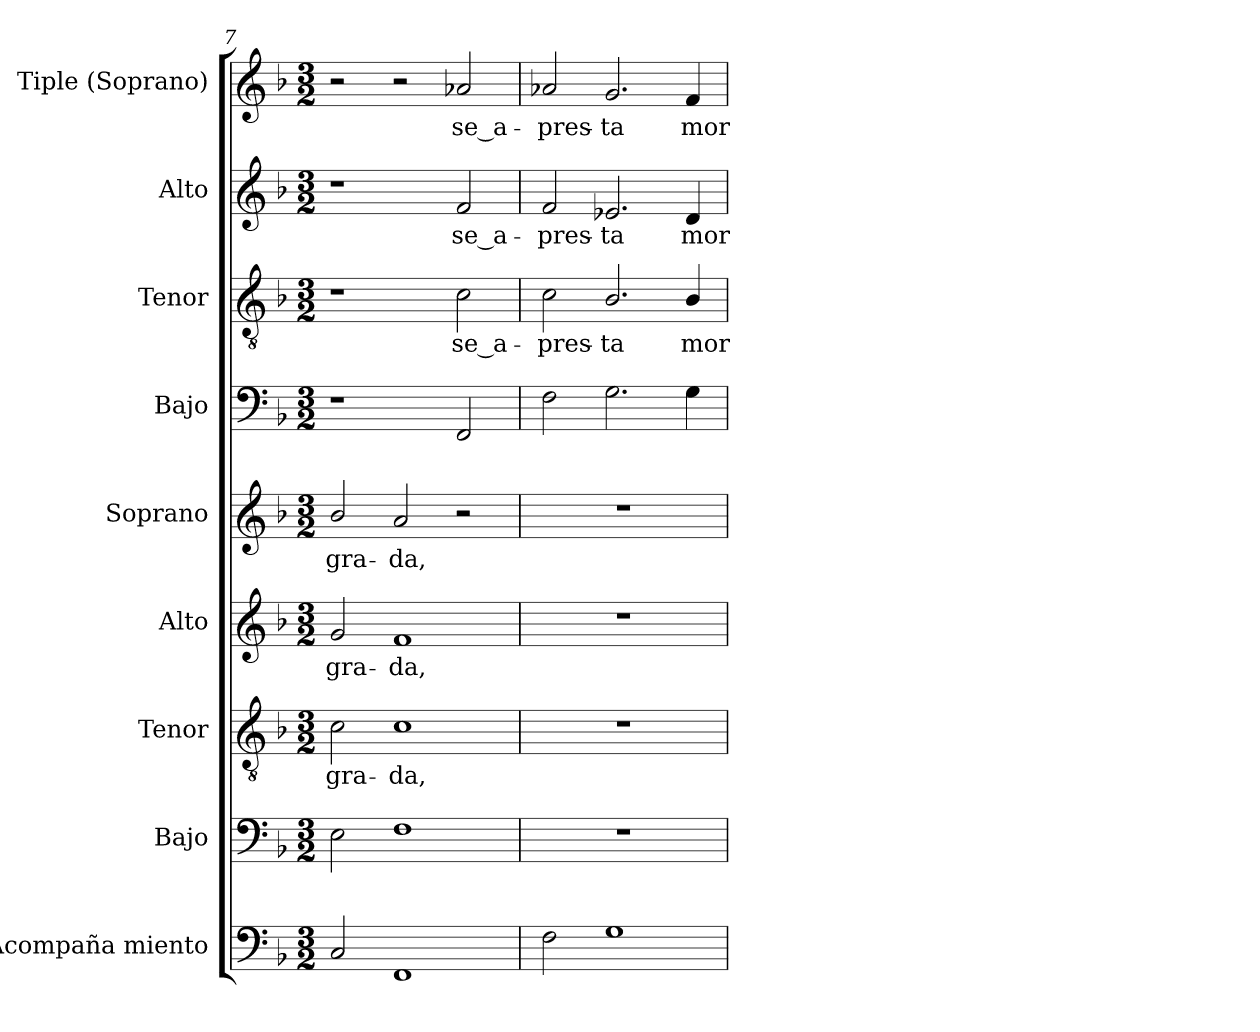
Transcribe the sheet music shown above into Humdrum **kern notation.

**kern	**kern	**kern	**text	**kern	**text	**kern	**text	**kern	**kern	**text	**kern	**text	**kern	**text
*part9	*part8	*part7	*part7	*part6	*part6	*part5	*part5	*part4	*part3	*part3	*part2	*part2	*part1	*part1
*staff9	*staff8	*staff7	*staff7	*staff6	*staff6	*staff5	*staff5	*staff4	*staff3	*staff3	*staff2	*staff2	*staff1	*staff1
*I"Acompaña miento	*I"Bajo	*I"Tenor	*	*I"Alto	*	*I"Soprano	*	*I"Bajo	*I"Tenor	*	*I"Alto	*	*I"Tiple (Soprano)	*
*I'Ac.	*I'B.	*I'T.	*	*I'A.	*	*I'S.	*	*I'B.	*I'T.	*	*I'A.	*	*I'S.	*
*clefF4	*clefF4	*clefGv2	*	*clefG2	*	*clefG2	*	*clefF4	*clefGv2	*	*clefG2	*	*clefG2	*
*	*	*ITrd7c12	*	*	*	*	*	*	*ITrd7c12	*	*	*	*	*
*k[b-]	*k[b-]	*k[b-]	*	*k[b-]	*	*k[b-]	*	*k[b-]	*k[b-]	*	*k[b-]	*	*k[b-]	*
*F:	*F:	*F:	*	*F:	*	*F:	*	*F:	*F:	*	*F:	*	*F:	*
*M3/2	*M3/2	*M3/2	*	*M3/2	*	*M3/2	*	*M3/2	*M3/2	*	*M3/2	*	*M3/2	*
=7	=7	=7	=7	=7	=7	=7	=7	=7	=7	=7	=7	=7	=7	=7
!	!	!	!LO:LY:b:color=#000000	!	!	!	!	!	!	!	!	!	!	!
!	!	!	!	!	!LO:LY:b:color=#000000	!	!	!	!	!	!	!	!	!
!	!	!	!	!	!	!	!LO:LY:b:color=#000000	!	!	!	!	!	!	!
2Ci/	2Ei\	2Ci\	-gra-	2gi/	-gra-	2b-i/	-gra-	1r	1r	.	1r	.	2r	.
!	!	!	!LO:LY:b:color=#000000	!	!	!	!	!	!	!	!	!	!	!
!	!	!	!	!	!LO:LY:b:color=#000000	!	!	!	!	!	!	!	!	!
!	!	!	!	!	!	!	!LO:LY:b:color=#000000	!	!	!	!	!	!	!
1FFi	1Fi	1Ci	-da,	1fi	-da,	2ai/	-da,	.	.	.	.	.	2r	.
!	!	!	!	!	!	!	!	!	!	!LO:LY:b:color=#000000	!	!	!	!
!	!	!	!	!	!	!	!	!	!	!	!	!LO:LY:b:color=#000000	!	!
!	!	!	!	!	!	!	!	!	!	!	!	!	!	!LO:LY:b:color=#000000
.	.	.	.	.	.	2r	.	2FFi/	2Ci\	se_a-	2fi/	se_a-	2a-Xi/	se_a-
=8	=8	=8	=8	=8	=8	=8	=8	=8	=8	=8	=8	=8	=8	=8
!	!LO:N:vis=1	!LO:N:vis=1	!	!LO:N:vis=1	!	!LO:N:vis=1	!	!	!	!	!	!	!	!
!	!	!	!	!	!	!	!	!	!	!LO:LY:b:color=#000000	!	!	!	!
!	!	!	!	!	!	!	!	!	!	!	!	!LO:LY:b:color=#000000	!	!
!	!	!	!	!	!	!	!	!	!	!	!	!	!	!LO:LY:b:color=#000000
2Fi\	1.r	1.r	.	1.r	.	1.r	.	2Fi\	2Ci\	-pres-	2fi/	-pres-	2a-Xi/	-pres-
!	!	!	!	!	!	!	!	!	!	!LO:LY:b:color=#000000	!	!	!	!
!	!	!	!	!	!	!	!	!	!	!	!	!LO:LY:b:color=#000000	!	!
!	!	!	!	!	!	!	!	!	!	!	!	!	!	!LO:LY:b:color=#000000
1Gi	.	.	.	.	.	.	.	2.Gi\	2.BB-i/	-ta	2.e-Xi/	-ta	2.gi/	-ta
!	!	!	!	!	!	!	!	!	!	!LO:LY:b:color=#000000	!	!	!	!
!	!	!	!	!	!	!	!	!	!	!	!	!LO:LY:b:color=#000000	!	!
!	!	!	!	!	!	!	!	!	!	!	!	!	!	!LO:LY:b:color=#000000
.	.	.	.	.	.	.	.	4Gi\	4BB-i/	mor-	4di/	mor-	4fi/	mor-
=	=	=	=	=	=	=	=	=	=	=	=	=	=	=
*-	*-	*-	*-	*-	*-	*-	*-	*-	*-	*-	*-	*-	*-	*-
